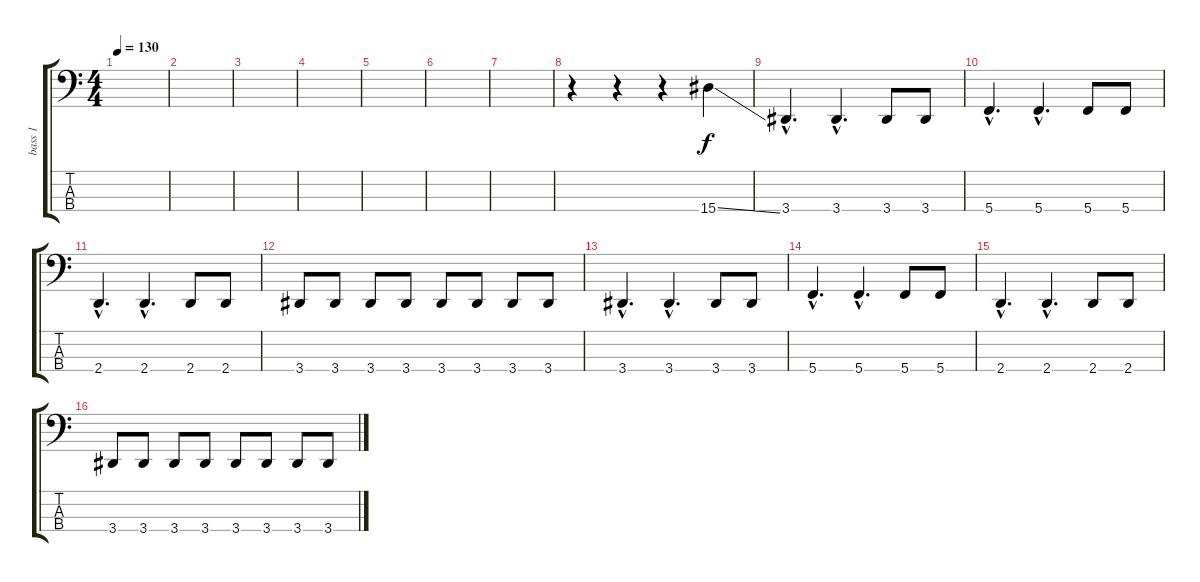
\track ("bass 1" "bass 1") {instrument electricbasspick}
\staff {score tabs}
\tuning (F2 C2 G1 C1) {hide}
\ts (4 4)
\tempo 130
\clef f4
\ks c
|
|
|
|
|
|
|
r.4 r.4 r.4 15.4{ss}.4 |
3.4{hac}.4{d} 3.4{hac}.4{d} 3.4.8 3.4.8 |
5.4{hac}.4{d} 5.4{hac}.4{d} 5.4.8 5.4.8 |
2.4{hac}.4{d} 2.4{hac}.4{d} 2.4.8 2.4.8 |
3.4.8 3.4.8 3.4.8 3.4.8 3.4.8 3.4.8 3.4.8 3.4.8 |
3.4{hac}.4{d} 3.4{hac}.4{d} 3.4.8 3.4.8 |
5.4{hac}.4{d} 5.4{hac}.4{d} 5.4.8 5.4.8 |
2.4{hac}.4{d} 2.4{hac}.4{d} 2.4.8 2.4.8 |
3.4.8 3.4.8 3.4.8 3.4.8 3.4.8 3.4.8 3.4.8 3.4.8
